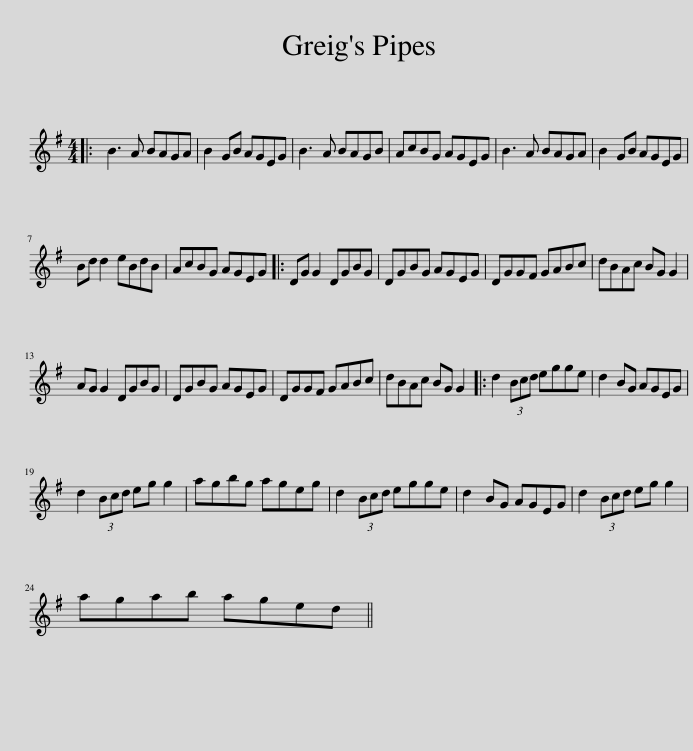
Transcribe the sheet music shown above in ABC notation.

X:1
L:1/8
M:4/4
I:linebreak $
K:G
V:1 treble
V:1
|: B3 A BAGA | B2 GB AGEG | B3 A BAGB | AcBG AGEG | B3 A BAGA | %5
 B2 GB AGEG |$ Bd d2 eBdB | AcBG AGEG |: DG G2 DGBG | DGBG AGEG | %10
 DGGF GABc | dBAc BG G2 |$ AG G2 DGBG | DGBG AGEG | DGGF GABc | %15
 dBAc BG G2 |: d2 (3Bcd egge | d2 BG AGEG |$ d2 (3Bcd eg g2 | agbg ageg | %20
 d2 (3Bcd egge | d2 BG AGEG | d2 (3Bcd eg g2 |$ agab aged || %24
